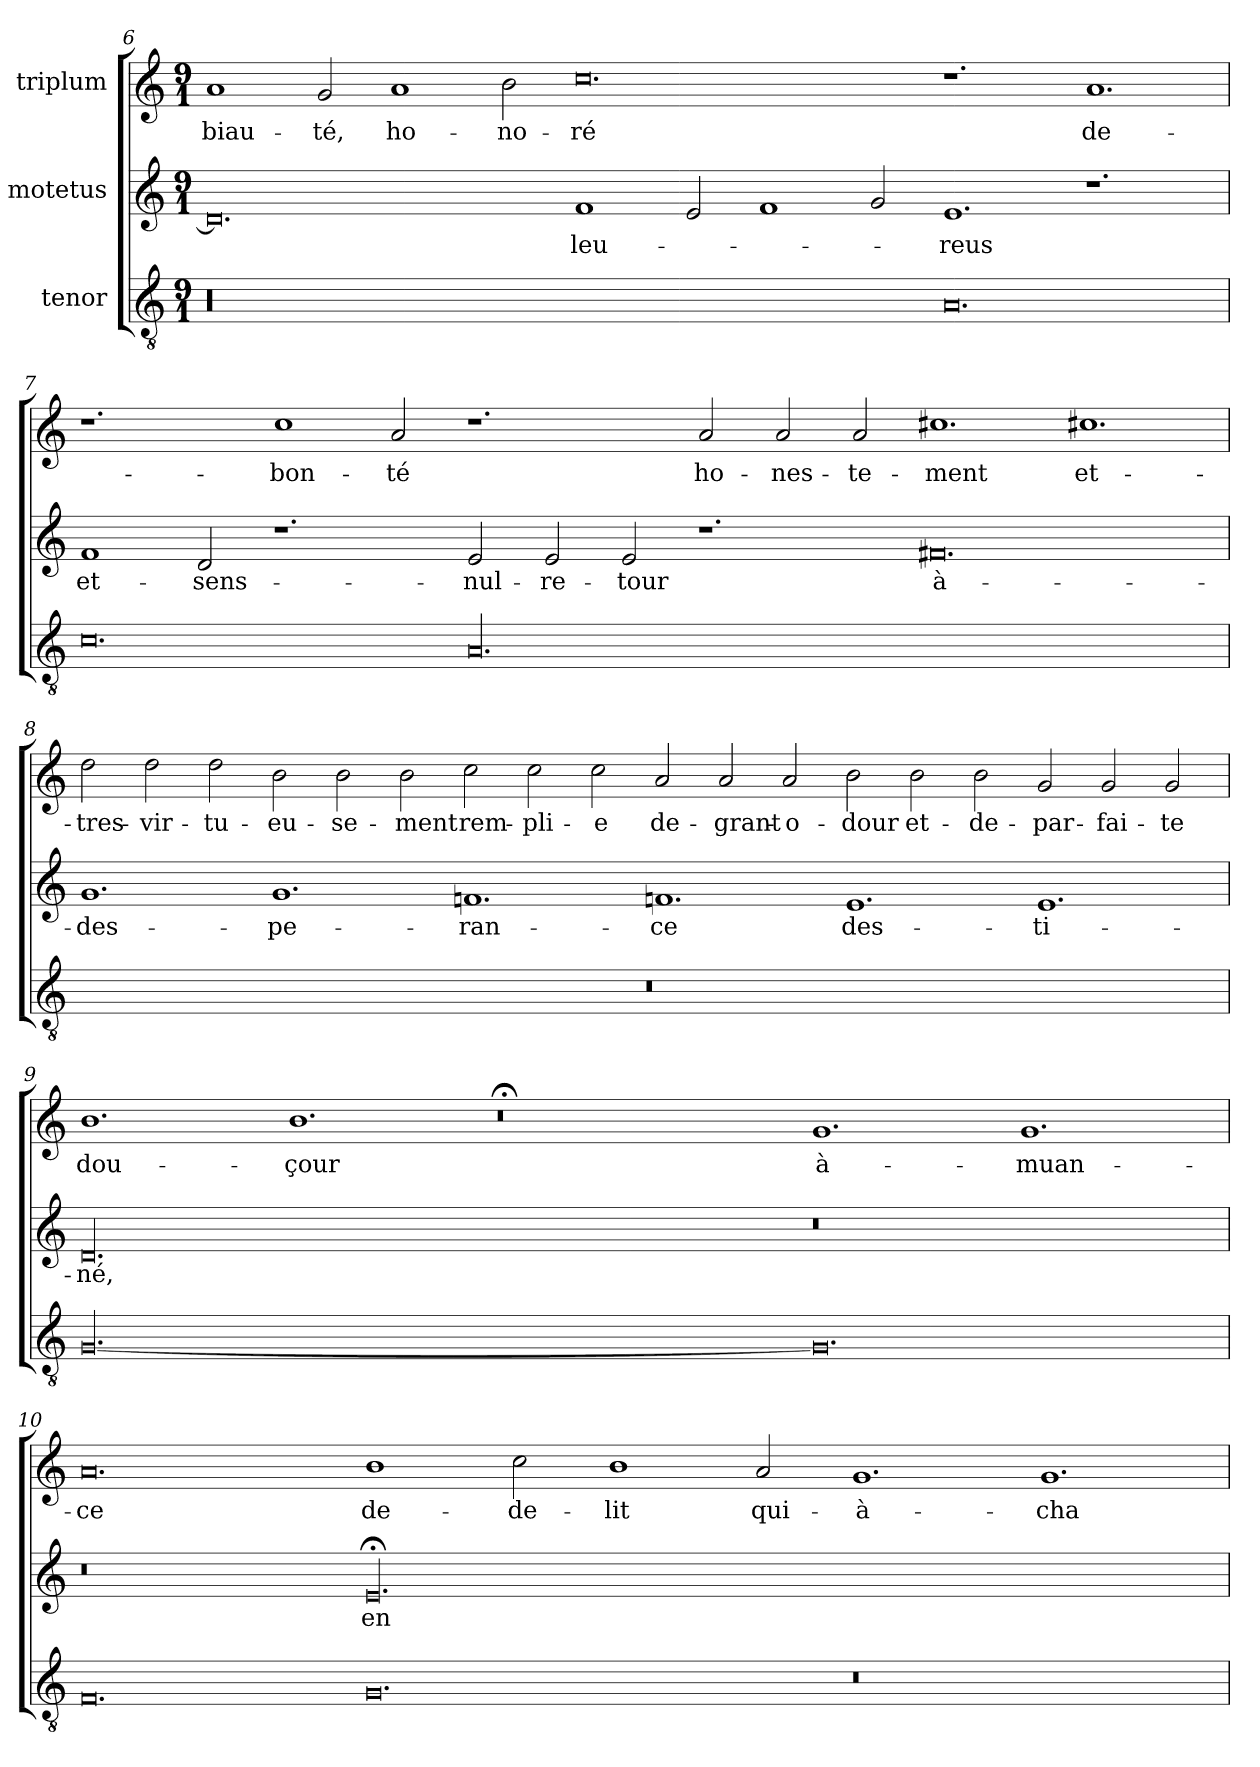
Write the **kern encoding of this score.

**kern	**kern	**text	**kern	**text
*part3	*part2	*part2	*part1	*part1
*staff3	*staff2	*staff2	*staff1	*staff1
*I"tenor	*I"motetus	*	*I"triplum	*
*clefGv2	*clefG2	*	*clefG2	*
*k[]	*k[]	*	*k[]	*
*C:	*C:	*	*C:	*
*M9/1	*M9/1	*	*M9/1	*
=6	=6	=6	=6	=6
00.r	0.d/]	.	1a/	biau-
.	.	.	2g/	-té,
.	.	.	1a/	ho-
.	.	.	2b\	-no-
.	1f/	-leu-	0.cc\	-ré
.	2e/	.	.	.
.	1f/	.	.	.
.	2g/	.	.	.
0.A/	1.e/	-reus	1.r	.
.	1.r	.	1.a/	de-
!!LO:PB:g=z
=7	=7	=7	=7	=7
0.c\	1f/	et-	1.r	.
.	2d/	sens-	.	.
.	1.r	.	1cc\	bon-
.	.	.	2a/	-té
00.A/	2e/	nul-	1.r	.
.	2e/	re-	.	.
.	2e/	-tour	.	.
.	1.r	.	2a/	ho-
.	.	.	2a/	-nes-
.	.	.	2a/	-te-
.	0.f#X/	à-	1.cc#X\	-ment
.	.	.	1.cc#X\	et-
!!LO:LB:g=z
=8	=8	=8	=8	=8
1%9r	1.g/	des-	2dd\	tres-
.	.	.	2dd\	vir-
.	.	.	2dd\	-tu-
.	1.g/	-pe-	2b\	-eu-
.	.	.	2b\	-se-
.	.	.	2b\	-ment
.	1.fn/	-ran-	2cc\	rem-
.	.	.	2cc\	-pli-
.	.	.	2cc\	-e
.	1.fn/	-ce	2a/	de-
.	.	.	2a/	grant-
.	.	.	2a/	o-
.	1.e/	des-	2b\	-dour
.	.	.	2b\	et-
.	.	.	2b\	de-
.	1.e/	-ti-	2g/	par-
.	.	.	2g/	-fai-
.	.	.	2g/	-te
=9	=9	=9	=9	=9
[00.G/	00.d/	-né,	1.b\	dou-
.	.	.	1.b\	-çour
.	.	.	0.r;<	.
0.G/]	0.r	.	1.g/	à-
.	.	.	1.g/	muan-
!!LO:LB:g=z
=10	=10	=10	=10	=10
0.F/	0.r	.	0.a/	-ce
0.G/	00.e;</	en-	1b\	de-
.	.	.	2cc\	de-
.	.	.	1b\	-lit
.	.	.	2a/	qui-
0.r	.	.	1.g/	à-
.	.	.	1.g/	cha-
=	=	=	=	=
*-	*-	*-	*-	*-
